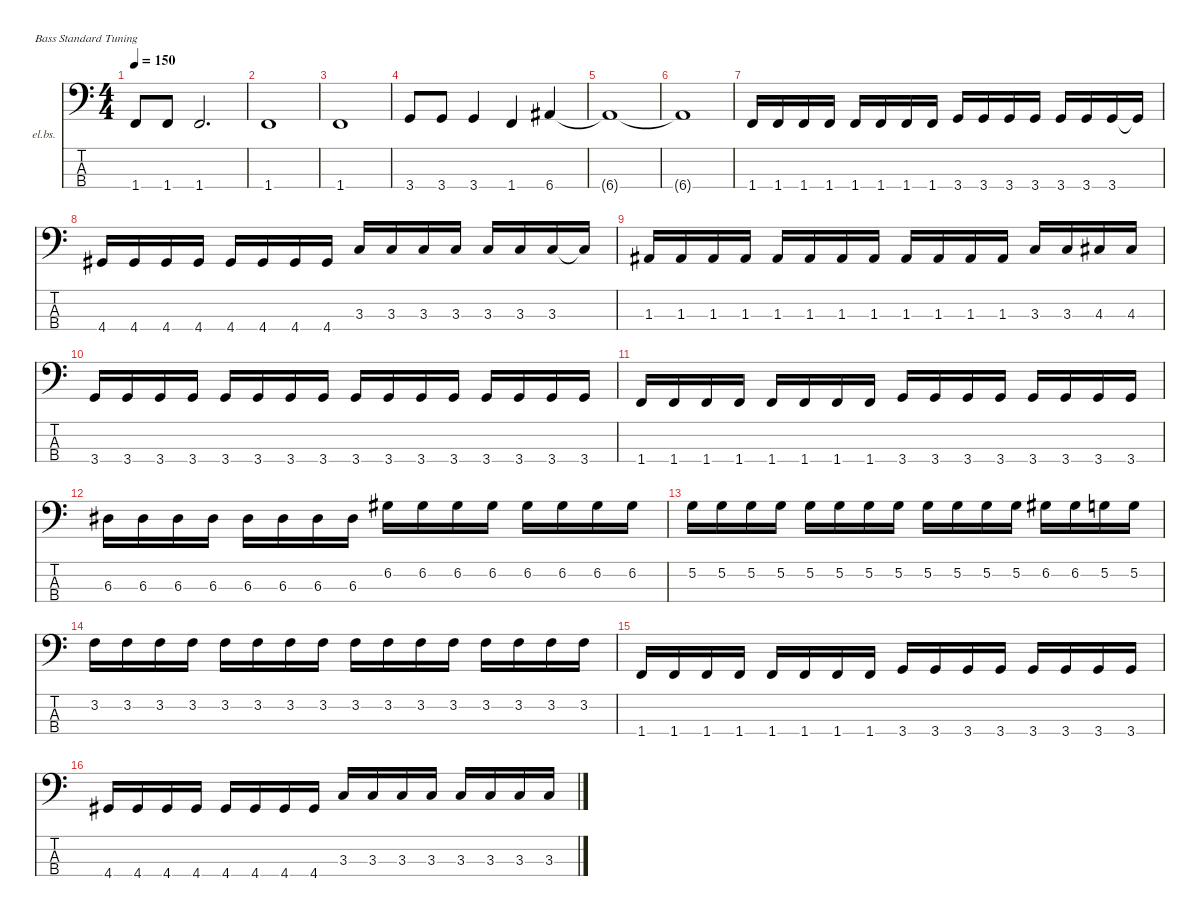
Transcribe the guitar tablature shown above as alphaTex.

\defaultSystemsLayout 4
\hideDynamics
\bracketExtendMode nobrackets
\firstSystemTrackNameOrientation horizontal
\otherSystemsTrackNameOrientation horizontal
\track ("Electric Bass" "el.bs.") {instrument electricbassfinger}
\staff {score tabs}
\tuning (G2 D2 A1 E1)
\ts (4 4)
\tempo 150
\clef f4
\ks c
1.4.8{dy mf} 1.4.8 1.4.2{d} |
1.4.1 |
1.4.1 |
3.4.8 3.4.8 3.4.4 1.4.4 6.4{acc #}.4 |
6.4{t acc #}.1 |
6.4{t acc #}.1 |
1.4.16 1.4.16 1.4.16 1.4.16 1.4.16 1.4.16 1.4.16 1.4.16 3.4.16 3.4.16 3.4.16 3.4.16 3.4.16 3.4.16 3.4.16 3.4{t}.16 |
4.4{acc #}.16 4.4{acc #}.16 4.4{acc #}.16 4.4{acc #}.16 4.4{acc #}.16 4.4{acc #}.16 4.4{acc #}.16 4.4{acc #}.16 3.3.16 3.3.16 3.3.16 3.3.16 3.3.16 3.3.16 3.3.16 3.3{t}.16 |
1.3{acc #}.16 1.3{acc #}.16 1.3{acc #}.16 1.3{acc #}.16 1.3{acc #}.16 1.3{acc #}.16 1.3{acc #}.16 1.3{acc #}.16 1.3{acc #}.16 1.3{acc #}.16 1.3{acc #}.16 1.3{acc #}.16 3.3.16 3.3.16 4.3{acc #}.16 4.3{acc #}.16 |
3.4.16 3.4.16 3.4.16 3.4.16 3.4.16 3.4.16 3.4.16 3.4.16 3.4.16 3.4.16 3.4.16 3.4.16 3.4.16 3.4.16 3.4.16 3.4.16 |
1.4.16 1.4.16 1.4.16 1.4.16 1.4.16 1.4.16 1.4.16 1.4.16 3.4.16 3.4.16 3.4.16 3.4.16 3.4.16 3.4.16 3.4.16 3.4.16 |
6.3{acc #}.16 6.3{acc #}.16 6.3{acc #}.16 6.3{acc #}.16 6.3{acc #}.16 6.3{acc #}.16 6.3{acc #}.16 6.3{acc #}.16 6.2{acc #}.16 6.2{acc #}.16 6.2{acc #}.16 6.2{acc #}.16 6.2{acc #}.16 6.2{acc #}.16 6.2{acc #}.16 6.2{acc #}.16 |
5.2.16 5.2.16 5.2.16 5.2.16 5.2.16 5.2.16 5.2.16 5.2.16 5.2.16 5.2.16 5.2.16 5.2.16 6.2{acc #}.16 6.2{acc #}.16 5.2.16 5.2.16 |
3.2.16 3.2.16 3.2.16 3.2.16 3.2.16 3.2.16 3.2.16 3.2.16 3.2.16 3.2.16 3.2.16 3.2.16 3.2.16 3.2.16 3.2.16 3.2.16 |
1.4.16 1.4.16 1.4.16 1.4.16 1.4.16 1.4.16 1.4.16 1.4.16 3.4.16 3.4.16 3.4.16 3.4.16 3.4.16 3.4.16 3.4.16 3.4.16 |
4.4{acc #}.16 4.4{acc #}.16 4.4{acc #}.16 4.4{acc #}.16 4.4{acc #}.16 4.4{acc #}.16 4.4{acc #}.16 4.4{acc #}.16 3.3.16 3.3.16 3.3.16 3.3.16 3.3.16 3.3.16 3.3.16 3.3.16
